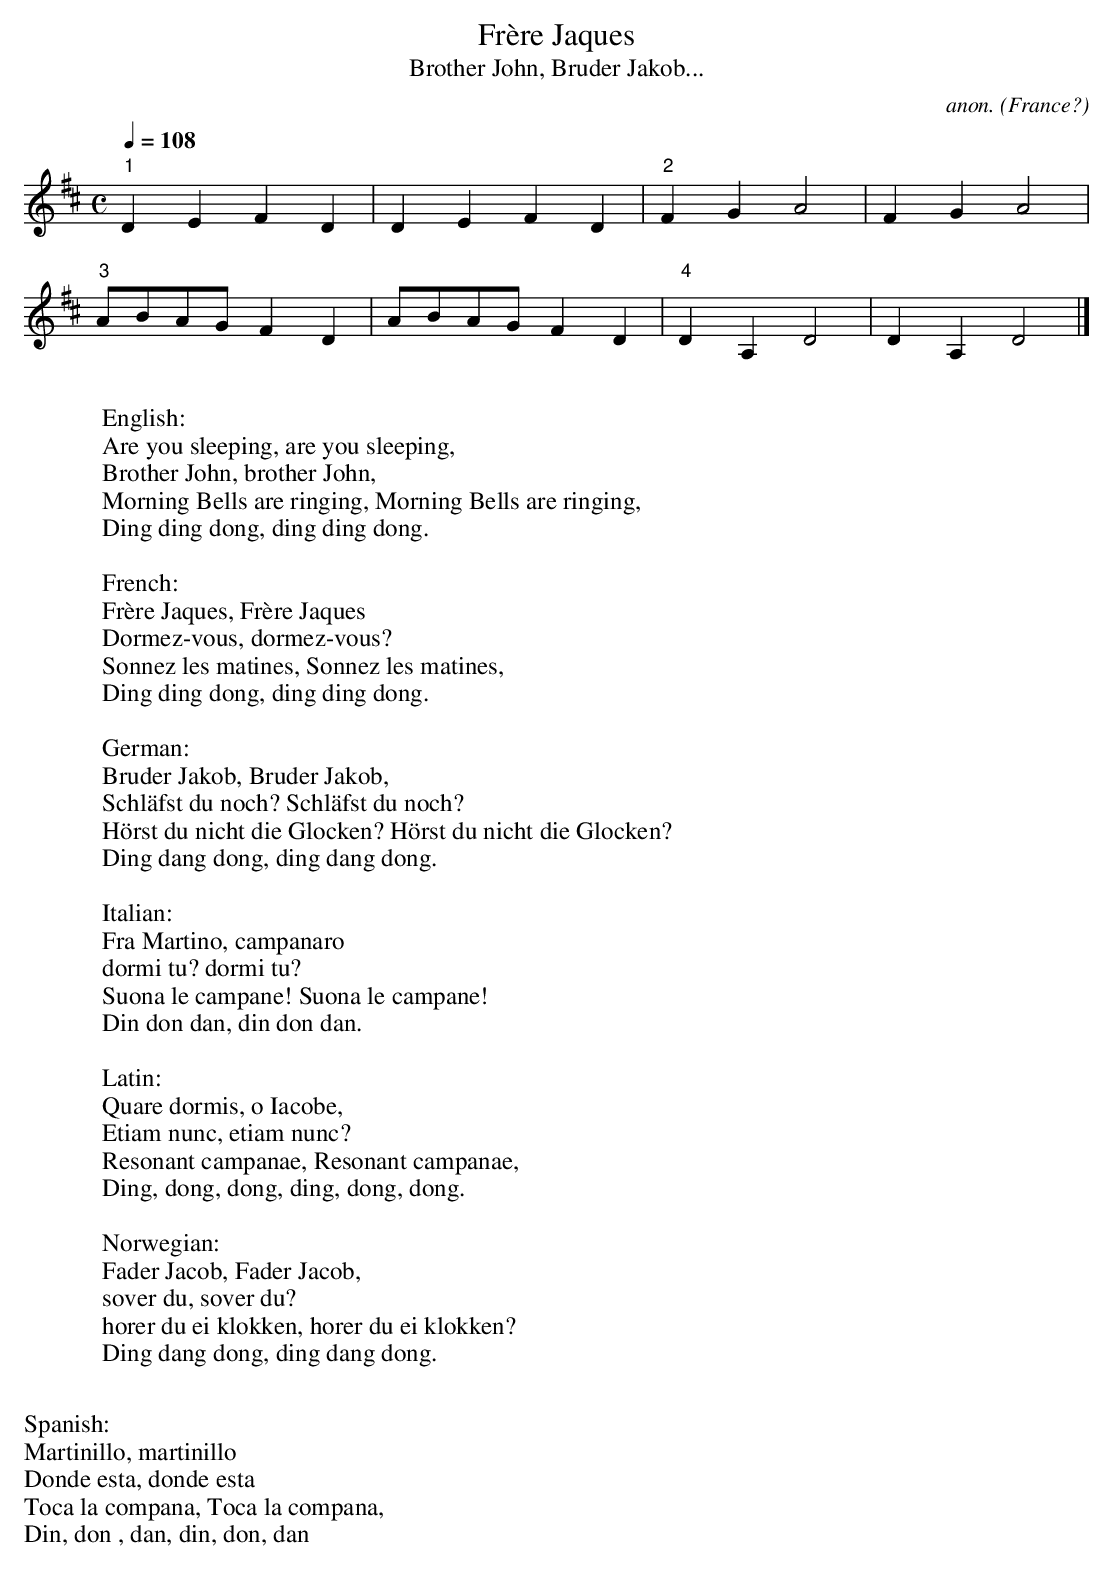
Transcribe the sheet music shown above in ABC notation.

X:1
T:Frère Jaques
T:Brother John, Bruder Jakob...
C:anon.
O:France?
M:C
L:1/4
Q:1/4=108
K:D
"1"DEFD|DEFD|"2"FGA2|FGA2|
"3"A/B/A/G/FD|A/B/A/G/FD|"4"DA,D2|DA,D2|]
W:
W:English:
W:Are you sleeping, are you sleeping,
W:Brother John, brother John,
W:Morning Bells are ringing, Morning Bells are ringing,
W:Ding ding dong, ding ding dong.
W:
W:French:
W:Frère Jaques, Frère Jaques
W:Dormez-vous, dormez-vous?
W:Sonnez les matines, Sonnez les matines,
W:Ding ding dong, ding ding dong.
W:
W:German:
W:Bruder Jakob, Bruder Jakob,
W:Schläfst du noch? Schläfst du noch?
W:Hörst du nicht die Glocken? Hörst du nicht die Glocken?
W:Ding dang dong, ding dang dong.
W:
W:Italian:
W:Fra Martino, campanaro
W:dormi tu? dormi tu?
W:Suona le campane! Suona le campane!
W:Din don dan, din don dan.
W:
W:Latin:
W:Quare dormis, o Iacobe,
W:Etiam nunc, etiam nunc?
W:Resonant campanae, Resonant campanae,
W:Ding, dong, dong, ding, dong, dong.
W:
W:Norwegian:
W:Fader Jacob, Fader Jacob,
W:sover du, sover du?
W:h\orer du ei klokken, h\orer du ei klokken?
W:Ding dang dong, ding dang dong.
W:
W:Spanish:
W:Martinillo, martinillo
W:Donde esta, donde esta
W:Toca la compana, Toca la compana,
W:Din, don , dan, din, don, dan
W:
